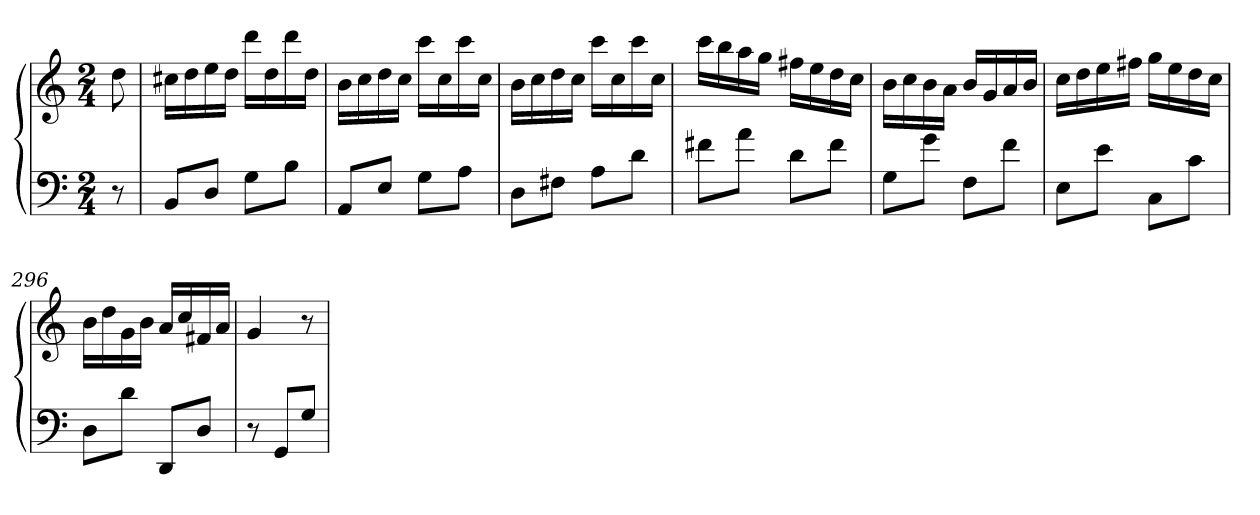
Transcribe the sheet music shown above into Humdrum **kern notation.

**kern	**kern
*part1	*part1
*staff2	*staff1
*clefF4	*clefG2
*k[]	*k[]
*C:	*C:
*M2/4	*M2/4
=	=
8r	8dd
=290	=290
8BBL	16cc#XLL
.	16dd
8DJ	16ee
.	16ddJJ
8GL	16dddLL
.	16dd
8BJ	16ddd
.	16ddJJ
=291	=291
8AAL	16bLL
.	16cc
8EJ	16dd
.	16ccJJ
8GL	16cccLL
.	16cc
8AJ	16ccc
.	16ccJJ
=292	=292
8DL	16bLL
.	16cc
8F#XJ	16dd
.	16ccJJ
8AL	16cccLL
.	16cc
8dJ	16ccc
.	16ccJJ
=293	=293
8f#XL	16cccLL
.	16bb
8aJ	16aa
.	16ggJJ
8dL	16ff#XLL
.	16ee
8f#J	16dd
.	16ccJJ
=294	=294
8GL	16bLL
.	16cc
8gJ	16b
.	16aJJ
8FL	16bLL
.	16g
8fJ	16a
.	16bJJ
=295	=295
8EL	16ccLL
.	16dd
8eJ	16ee
.	16ff#XJJ
8CL	16ggLL
.	16ee
8cJ	16dd
.	16ccJJ
=296	=296
8DL	16bLL
.	16dd
8dJ	16g
.	16bJJ
8DDL	16aLL
.	16cc
8DJ	16f#X
.	16aJJ
=297	=297
8r	4g
8GGL	.
8GJ	8r
=	=
*-	*-
